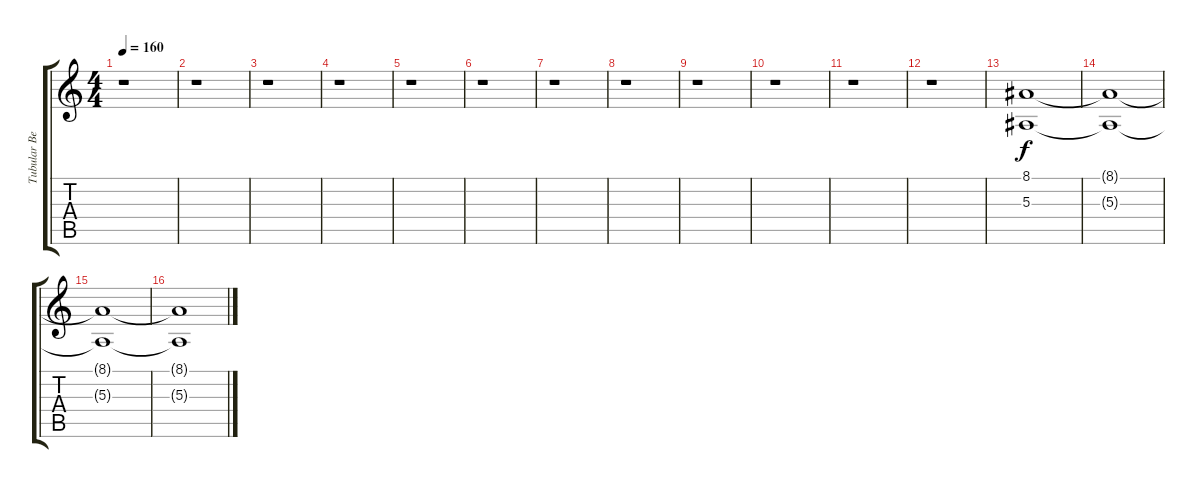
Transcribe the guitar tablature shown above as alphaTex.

\track ("Tubular Bells" "Tubular Be") {instrument tubularbells}
\staff {score tabs}
\tuning (D4 A3 F3 C3 G2 D2) {hide}
\ts (4 4)
\tempo 160
\clef g2
\ks c
r.1{dy f} |
r.1 |
r.1 |
r.1 |
r.1 |
r.1 |
r.1 |
r.1 |
r.1 |
r.1 |
r.1 |
r.1 |
(8.1 5.3).1 |
(8.1{t} 5.3{t}).1 |
(8.1{t} 5.3{t}).1 |
(8.1{t} 5.3{t}).1
